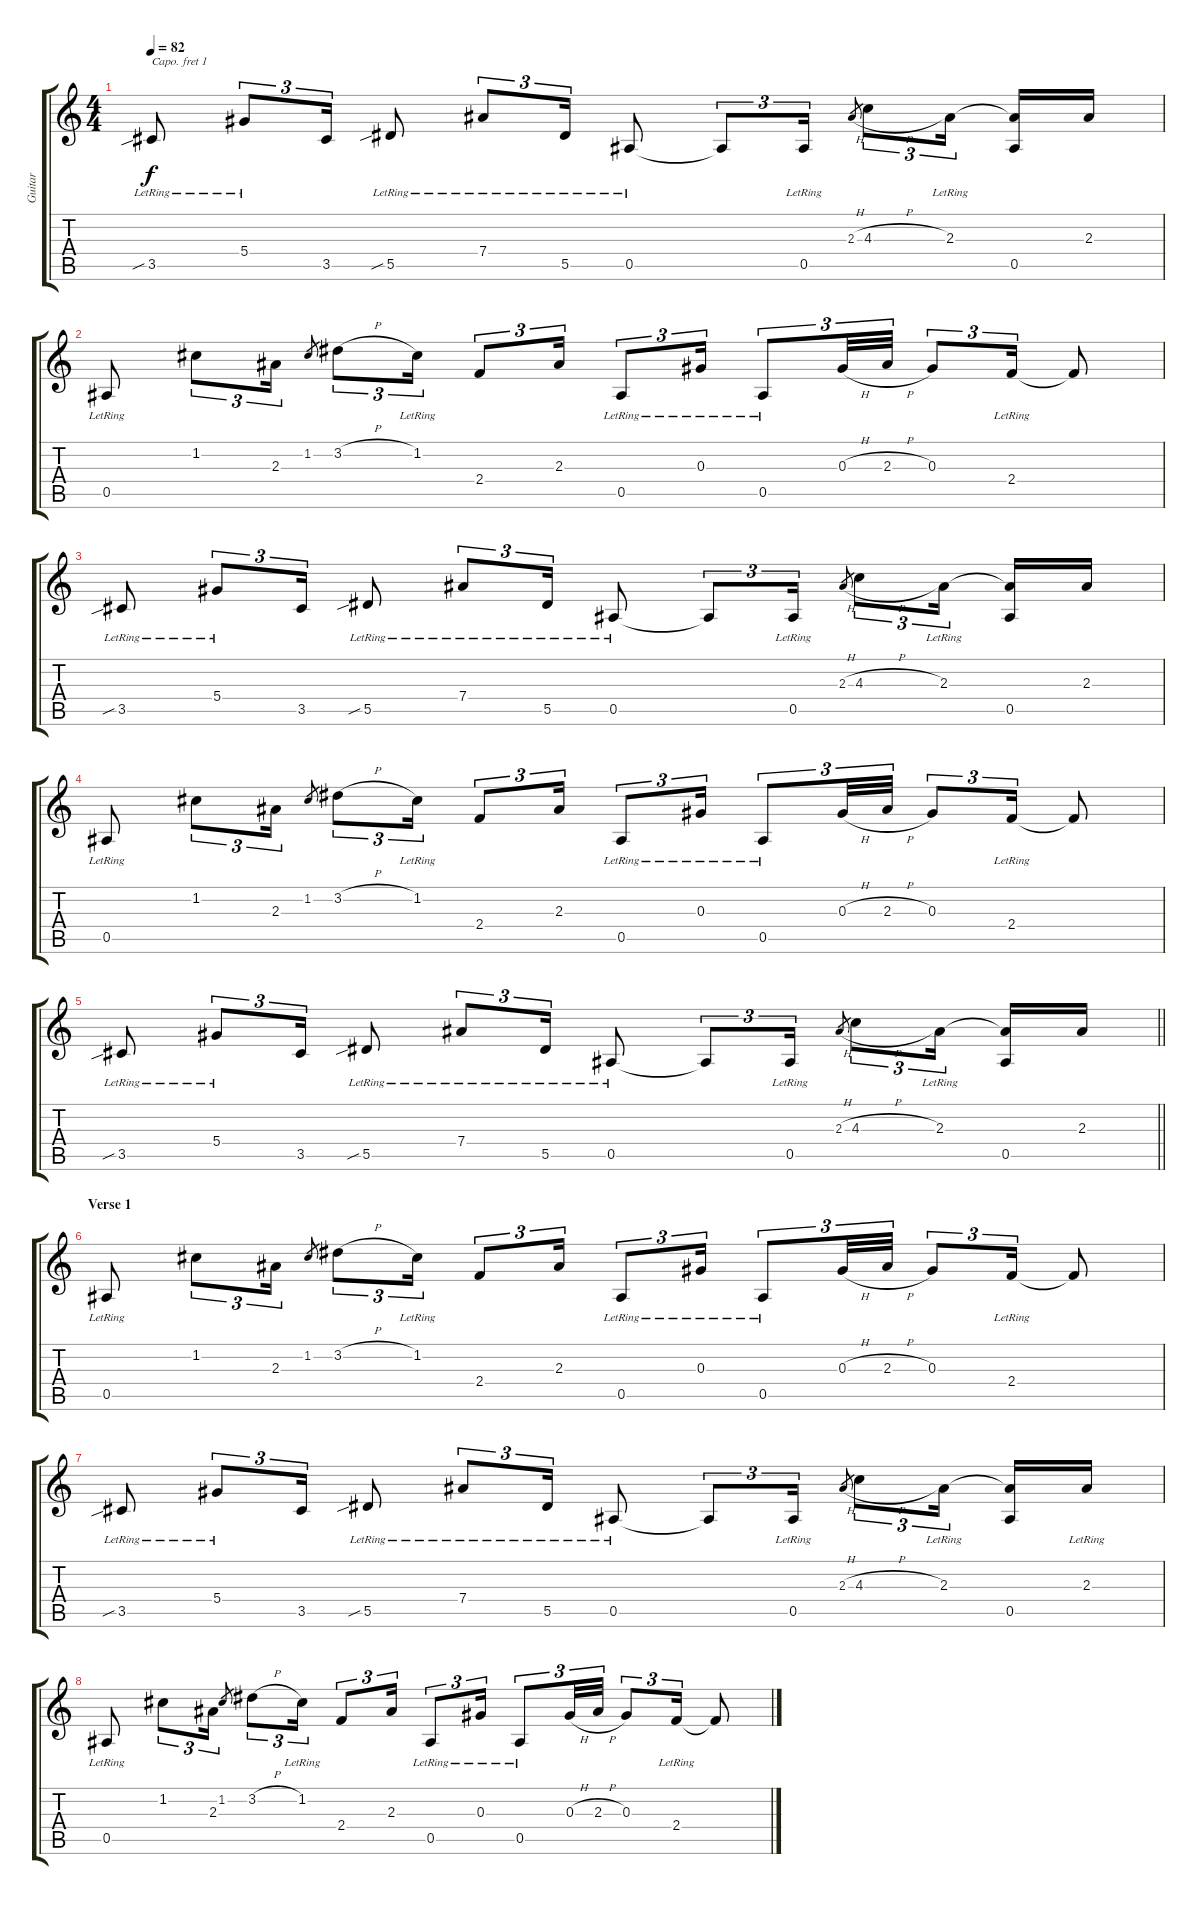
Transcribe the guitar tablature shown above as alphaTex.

\track ("Guitar" "Guitar") {instrument electricguitarjazz}
\staff {score tabs}
\capo 1
\tuning (E4 B3 G3 D3 A2 E2) {hide}
\ts (4 4)
\tempo 82
\clef g2
\ks c
3.5{sib lr}.8{dy f} 5.4{lr}.8{tu (3 2)} 3.5.16{tu (3 2)} 5.5{sib lr}.8 7.4{lr}.8{tu (3 2)} 5.5{lr}.16{tu (3 2)} 0.5{lr}.8 0.5{t}.8{tu (3 2)} 0.5{lr}.16{tu (3 2)} 2.3{h}.8{gr} 4.3{h}.8{tu (3 2)} 2.3{lr}.16{tu (3 2) beam splitsecondary} (2.3{t} 0.5).16 2.3.16 |
0.5{lr}.8 1.2.8{tu (3 2)} 2.3.16{tu (3 2)} 1.2.8{gr} 3.2{h}.8{tu (3 2)} 1.2{lr}.16{tu (3 2)} 2.4.8{tu (3 2)} 2.3.16{tu (3 2)} 0.5{lr}.8{tu (3 2)} 0.3{lr}.16{tu (3 2)} 0.5{lr}.8{tu (3 2)} 0.3{h}.32{tu (3 2)} 2.3{h}.32{tu (3 2)} 0.3.8{tu (3 2)} 2.4{lr}.16{tu (3 2)} 2.4{t}.8 |
3.5{sib lr}.8 5.4{lr}.8{tu (3 2)} 3.5.16{tu (3 2)} 5.5{sib lr}.8 7.4{lr}.8{tu (3 2)} 5.5{lr}.16{tu (3 2)} 0.5{lr}.8 0.5{t}.8{tu (3 2)} 0.5{lr}.16{tu (3 2)} 2.3{h}.8{gr} 4.3{h}.8{tu (3 2)} 2.3{lr}.16{tu (3 2) beam splitsecondary} (2.3{t} 0.5).16 2.3.16 |
0.5{lr}.8 1.2.8{tu (3 2)} 2.3.16{tu (3 2)} 1.2.8{gr} 3.2{h}.8{tu (3 2)} 1.2{lr}.16{tu (3 2)} 2.4.8{tu (3 2)} 2.3.16{tu (3 2)} 0.5{lr}.8{tu (3 2)} 0.3{lr}.16{tu (3 2)} 0.5{lr}.8{tu (3 2)} 0.3{h}.32{tu (3 2)} 2.3{h}.32{tu (3 2)} 0.3.8{tu (3 2)} 2.4{lr}.16{tu (3 2)} 2.4{t}.8 |
\barLineRight lightlight
3.5{sib lr}.8 5.4{lr}.8{tu (3 2)} 3.5.16{tu (3 2)} 5.5{sib lr}.8 7.4{lr}.8{tu (3 2)} 5.5{lr}.16{tu (3 2)} 0.5{lr}.8 0.5{t}.8{tu (3 2)} 0.5{lr}.16{tu (3 2)} 2.3{h}.8{gr} 4.3{h}.8{tu (3 2)} 2.3{lr}.16{tu (3 2) beam splitsecondary} (2.3{t} 0.5).16 2.3.16 |
\section ("" "Verse 1")
0.5{lr}.8 1.2.8{tu (3 2)} 2.3.16{tu (3 2)} 1.2.8{gr} 3.2{h}.8{tu (3 2)} 1.2{lr}.16{tu (3 2)} 2.4.8{tu (3 2)} 2.3.16{tu (3 2)} 0.5{lr}.8{tu (3 2)} 0.3{lr}.16{tu (3 2)} 0.5{lr}.8{tu (3 2)} 0.3{h}.32{tu (3 2)} 2.3{h}.32{tu (3 2)} 0.3.8{tu (3 2)} 2.4{lr}.16{tu (3 2)} 2.4{t}.8 |
3.5{sib lr}.8 5.4{lr}.8{tu (3 2)} 3.5.16{tu (3 2)} 5.5{sib lr}.8 7.4{lr}.8{tu (3 2)} 5.5{lr}.16{tu (3 2)} 0.5{lr}.8 0.5{t}.8{tu (3 2)} 0.5{lr}.16{tu (3 2)} 2.3{h}.8{gr} 4.3{h}.8{tu (3 2)} 2.3{lr}.16{tu (3 2) beam splitsecondary} (2.3{t} 0.5).16 2.3{lr}.16 |
0.5{lr}.8 1.2.8{tu (3 2)} 2.3.16{tu (3 2)} 1.2.8{gr} 3.2{h}.8{tu (3 2)} 1.2{lr}.16{tu (3 2)} 2.4.8{tu (3 2)} 2.3.16{tu (3 2)} 0.5{lr}.8{tu (3 2)} 0.3{lr}.16{tu (3 2)} 0.5{lr}.8{tu (3 2)} 0.3{h}.32{tu (3 2)} 2.3{h}.32{tu (3 2)} 0.3.8{tu (3 2)} 2.4{lr}.16{tu (3 2)} 2.4{t}.8
